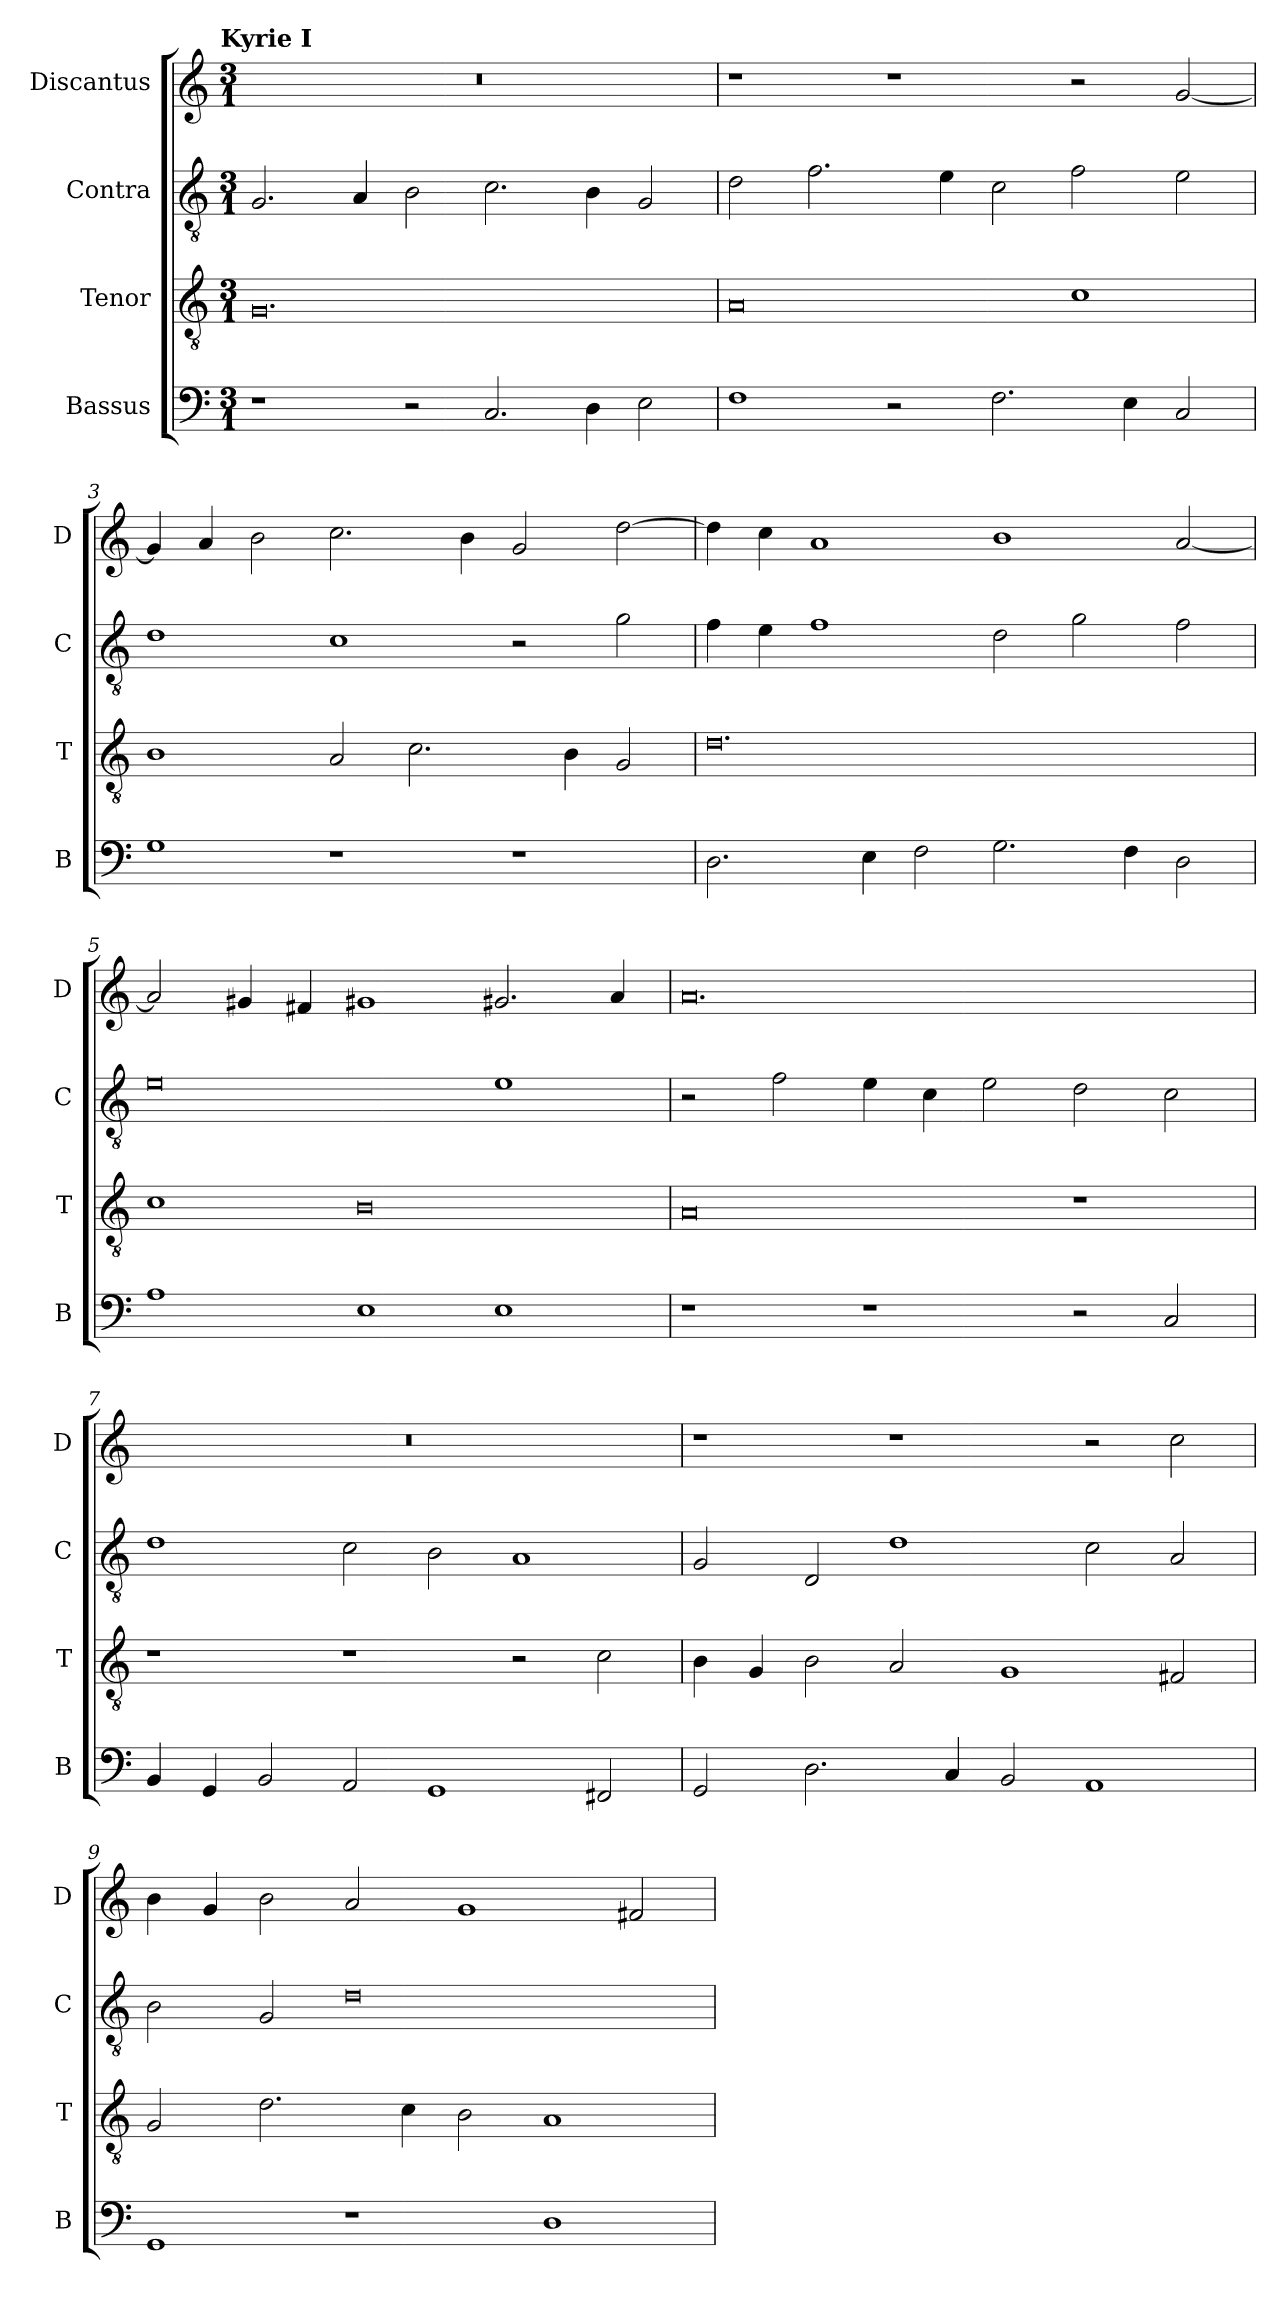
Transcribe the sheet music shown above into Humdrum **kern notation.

**kern	**kern	**kern	**kern
*part4	*part3	*part2	*part1
*staff4	*staff3	*staff2	*staff1
*I"Bassus	*I"Tenor	*I"Contra	*I"Discantus
*I'B	*I'T	*I'C	*I'D
*clefF4	*clefGv2	*clefGv2	*clefG2
*k[]	*k[]	*k[]	*k[]
!!LO:TX:omd:t=Kyrie I
*M3/1	*M3/1	*M3/1	*M3/1
=1	=1	=1	=1
1r	0.G	2.G/	0.r
.	.	4A/	.
2r	.	2B\	.
2.C/	.	2.c\	.
4D\	.	4B\	.
2E\	.	2G/	.
=2	=2	=2	=2
1F	0A	2d\	1r
.	.	2.f\	.
2r	.	.	1r
.	.	4e\	.
2.F\	.	2c\	.
.	1c	2f\	2r
4E\	.	.	.
2C/	.	2e\	[2g/
=3	=3	=3	=3
1G	1B	1d	4g/]
.	.	.	4a/
.	.	.	2b\
1r	2A/	1c	2.cc\
.	2.c\	.	.
.	.	.	4b\
1r	.	2r	2g/
.	4B\	.	.
.	2G/	2g\	[2dd\
=4	=4	=4	=4
2.D\	0.d	4f\	4dd\]
.	.	4e\	4cc\
.	.	1f	1a
4E\	.	.	.
2F\	.	.	.
2.G\	.	2d\	1b
.	.	2g\	.
4F\	.	.	.
2D\	.	2f\	[2a/
=5	=5	=5	=5
1A	1c	0e	2a/]
.	.	.	4g#X/
.	.	.	4f#X/
1E	0B	.	1g#X
1E	.	1e	2.g#X/
.	.	.	4a/
=6	=6	=6	=6
1r	0A	2r	0.a
.	.	2f\	.
1r	.	4e\	.
.	.	4c\	.
.	.	2e\	.
2r	1r	2d\	.
2C/	.	2c\	.
=7	=7	=7	=7
4BB/	1r	1d	0.r
4GG/	.	.	.
2BB/	.	.	.
2AA/	1r	2c\	.
1GG	.	2B\	.
.	2r	1A	.
2FF#X/	2c\	.	.
=8	=8	=8	=8
2GG/	4B\	2G/	1r
.	4G/	.	.
2.D\	2B\	2D/	.
.	2A/	1d	1r
4C/	.	.	.
2BB/	1G	.	.
1AA	.	2c\	2r
.	2F#X/	2A/	2cc\
=9	=9	=9	=9
1GG	2G/	2B\	4b\
.	.	.	4g/
.	2.d\	2G/	2b\
1r	.	0d	2a/
.	4c\	.	.
.	2B\	.	1g
1D	1A	.	.
.	.	.	2f#X/
=	=	=	=
*-	*-	*-	*-
